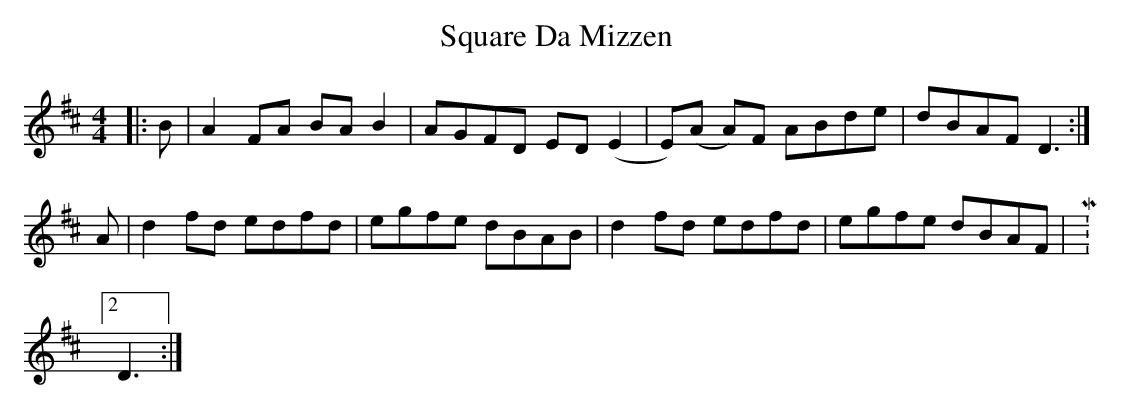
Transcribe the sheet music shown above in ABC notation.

X:1
T: Square Da Mizzen
M: 4/4
L: 1/8
K: Dmaj
|:B|A2FA BA B2|AGFD ED(E2|E)(A A)F ABde|dBAF D3:|
A|d2fd edfd|egfe dBAB|d2fd edfd|egfe dBAF|M:2/4
D3:|
